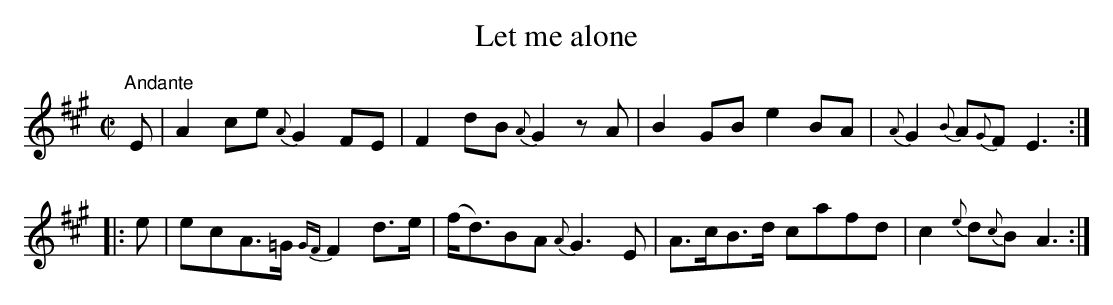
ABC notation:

X:1
T:Let me alone
M:C|
K:A
"Andante" E|\
A2ce {A}G2FE| F2dB {A}G2zA| B2GB e2BA| {A}G2{B}A{G}F E3::
e|\
ecA>=G {GF}F2d>e| (f<d)BA {A}G3E| A>cB>d cafd| c2{e}d{c}B A3:|
